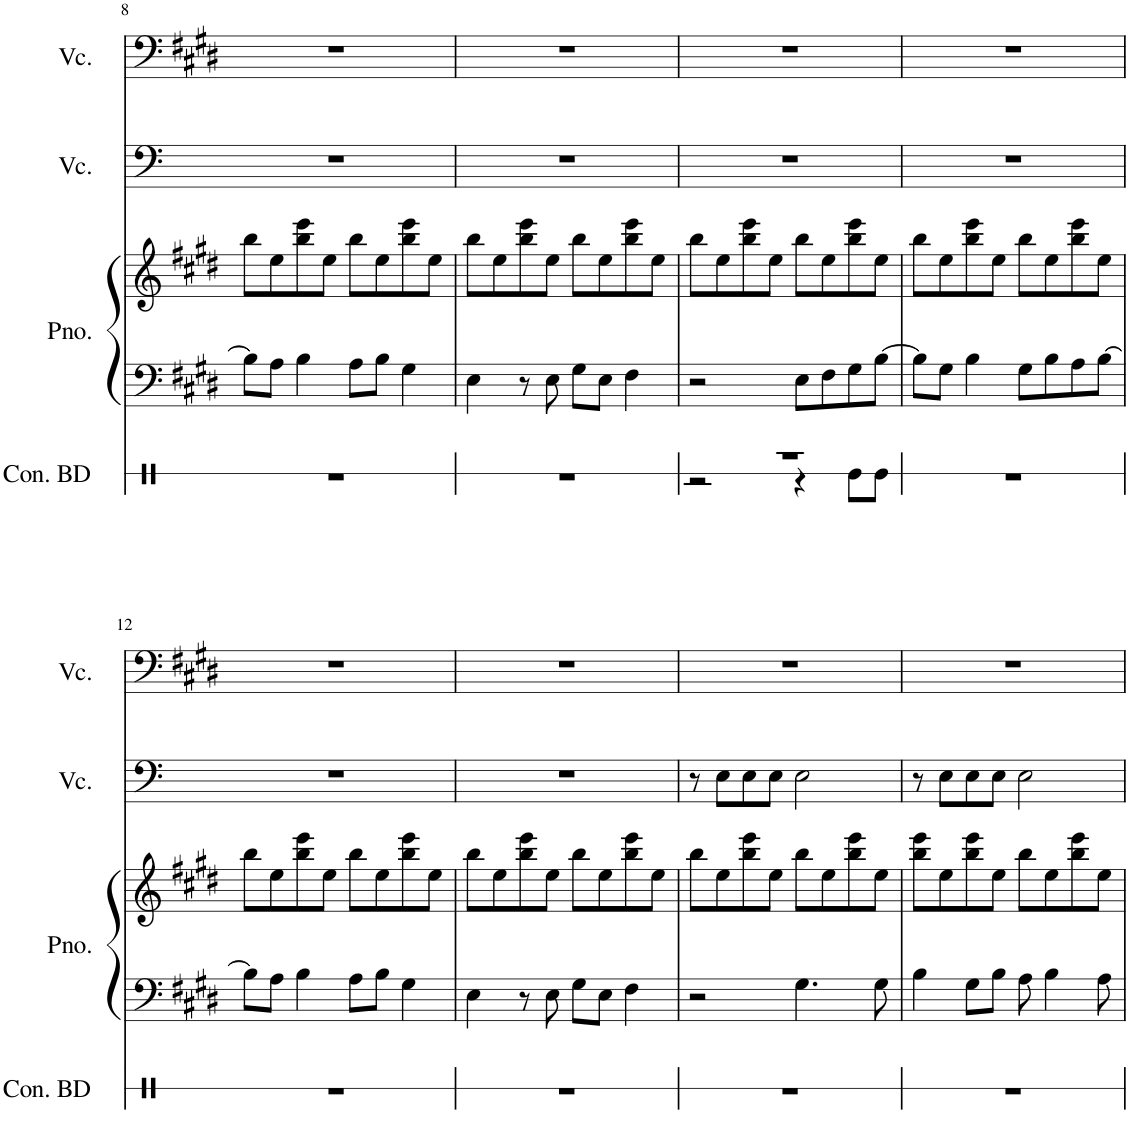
**kern	**kern	**kern	**kern	**kern
*part4	*part3	*part3	*part2	*part1
*staff5	*staff4	*staff3	*staff2	*staff1
*I"Concert Bass Drum, Concert Bass Drum	*I"Piano, Piano	*	*I"Violoncello	*I"Violoncello, Violoncello
*I'Con. BD	*I'Pno.	*	*I'Vc.	*I'Vc.
!!LO:PB:g=z
*clefX	*clefF4	*clefG2	*clefF4	*clefF4
*k[]	*k[f#c#g#d#]	*k[f#c#g#d#]	*k[]	*k[f#c#g#d#]
*M4/4	*M4/4	*M4/4	*M4/4	*M4/4
=8	=8	=8	=8	=8
1r	8B\L]	8bb\L	1r	1r
.	8A\J	8ee\	.	.
.	4B\	8bb\ 8eee\	.	.
.	.	8ee\J	.	.
.	8A\L	8bb\L	.	.
.	8B\J	8ee\	.	.
.	4G#\	8bb\ 8eee\	.	.
.	.	8ee\J	.	.
=9	=9	=9	=9	=9
1r	4E\	8bb\L	1r	1r
.	.	8ee\	.	.
.	8r	8bb\ 8eee\	.	.
.	8E\	8ee\J	.	.
.	8G#\L	8bb\L	.	.
.	8E\J	8ee\	.	.
.	4F#\	8bb\ 8eee\	.	.
.	.	8ee\J	.	.
=10	=10	=10	=10	=10
*^	*	*	*	*
1r	2r	2r	8bb\L	1r	1r
.	.	.	8ee\	.	.
.	.	.	8bb\ 8eee\	.	.
.	.	.	8ee\J	.	.
.	4r	8E\L	8bb\L	.	.
.	.	8F#\	8ee\	.	.
.	8Re\L	8G#\	8bb\ 8eee\	.	.
.	8Re\J	[8B\J	8ee\J	.	.
*v	*v	*	*	*	*
=11	=11	=11	=11	=11
1r	8B\L]	8bb\L	1r	1r
.	8G#\J	8ee\	.	.
.	4B\	8bb\ 8eee\	.	.
.	.	8ee\J	.	.
.	8G#\L	8bb\L	.	.
.	8B\	8ee\	.	.
.	8A\	8bb\ 8eee\	.	.
.	[8B\J	8ee\J	.	.
!!LO:LB:g=z
=12	=12	=12	=12	=12
1r	8B\L]	8bb\L	1r	1r
.	8A\J	8ee\	.	.
.	4B\	8bb\ 8eee\	.	.
.	.	8ee\J	.	.
.	8A\L	8bb\L	.	.
.	8B\J	8ee\	.	.
.	4G#\	8bb\ 8eee\	.	.
.	.	8ee\J	.	.
=13	=13	=13	=13	=13
1r	4E\	8bb\L	1r	1r
.	.	8ee\	.	.
.	8r	8bb\ 8eee\	.	.
.	8E\	8ee\J	.	.
.	8G#\L	8bb\L	.	.
.	8E\J	8ee\	.	.
.	4F#\	8bb\ 8eee\	.	.
.	.	8ee\J	.	.
=14	=14	=14	=14	=14
1r	2r	8bb\L	8r	1r
.	.	8ee\	8E\L	.
.	.	8bb\ 8eee\	8E\	.
.	.	8ee\J	8E\J	.
.	4.G#\	8bb\L	2E\	.
.	.	8ee\	.	.
.	.	8bb\ 8eee\	.	.
.	8G#\	8ee\J	.	.
=15	=15	=15	=15	=15
1r	4B\	8bb\ 8eee\L	8r	1r
.	.	8ee\	8E\L	.
.	8G#\L	8bb\ 8eee\	8E\	.
.	8B\J	8ee\J	8E\J	.
.	8A\	8bb\L	2E\	.
.	4B\	8ee\	.	.
.	.	8bb\ 8eee\	.	.
.	8A\	8ee\J	.	.
=	=	=	=	=
*-	*-	*-	*-	*-
